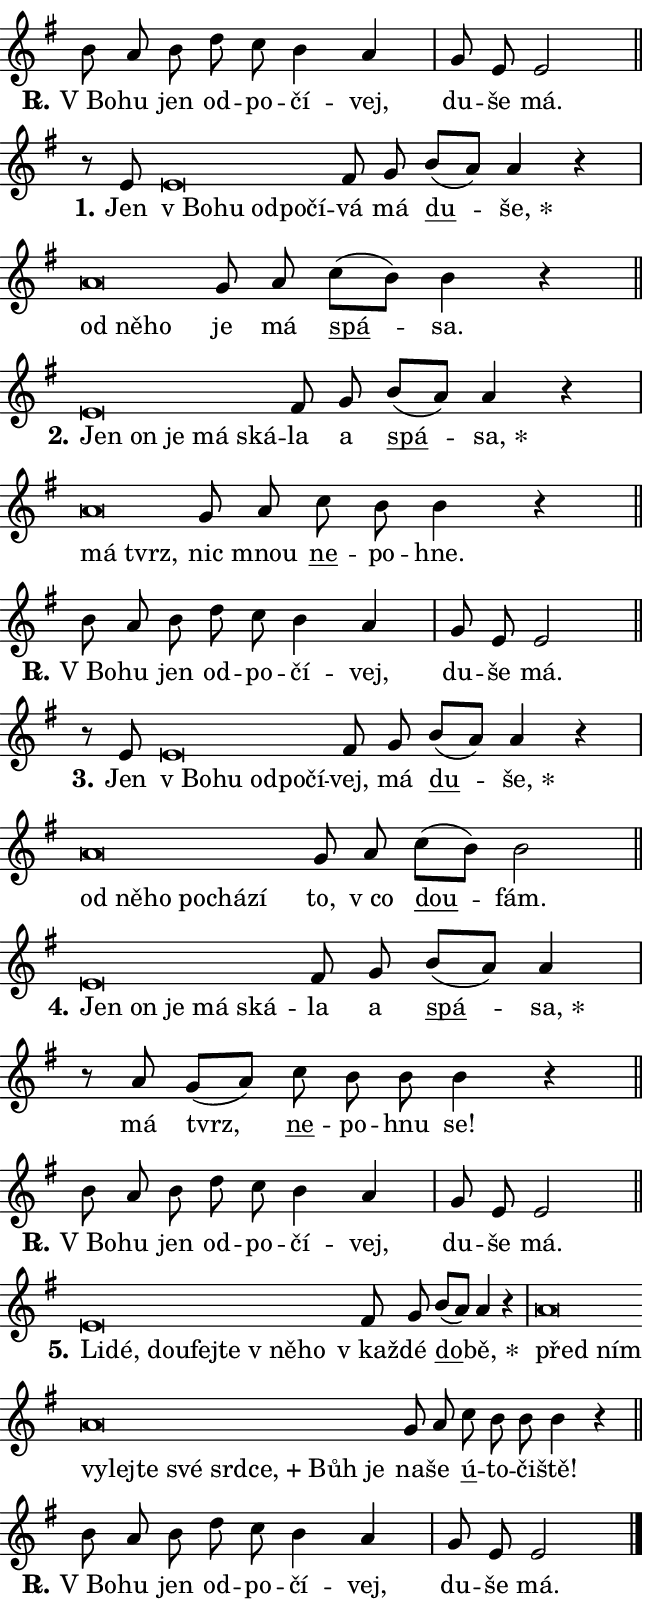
\version "2.24.0"
\header { tagline = "" }
\paper {
  indent = 0\cm
  top-margin = 0\cm
  right-margin = 0.13\cm % to fit lyric hyphens
  bottom-margin = 0\cm
  left-margin = 0\cm
  paper-width = 11\cm
  page-breaking = #ly:one-page-breaking
  system-system-spacing.basic-distance = #11
  score-system-spacing.basic-distance = #11
  ragged-last = ##f
}


%% Author: Thomas Morley
%% https://lists.gnu.org/archive/html/lilypond-user/2020-05/msg00002.html
#(define (line-position grob)
"Returns position of @var[grob} in current system:
   @code{'start}, if at first time-step
   @code{'end}, if at last time-step
   @code{'middle} otherwise
"
  (let* ((col (ly:item-get-column grob))
         (ln (ly:grob-object col 'left-neighbor))
         (rn (ly:grob-object col 'right-neighbor))
         (col-to-check-left (if (ly:grob? ln) ln col))
         (col-to-check-right (if (ly:grob? rn) rn col))
         (break-dir-left
           (and
             (ly:grob-property col-to-check-left 'non-musical #f)
             (ly:item-break-dir col-to-check-left)))
         (break-dir-right
           (and
             (ly:grob-property col-to-check-right 'non-musical #f)
             (ly:item-break-dir col-to-check-right))))
        (cond ((eqv? 1 break-dir-left) 'start)
              ((eqv? -1 break-dir-right) 'end)
              (else 'middle))))

#(define (tranparent-at-line-position vctor)
  (lambda (grob)
  "Relying on @code{line-position} select the relevant enry from @var{vctor}.
Used to determine transparency,"
    (case (line-position grob)
      ((end) (not (vector-ref vctor 0)))
      ((middle) (not (vector-ref vctor 1)))
      ((start) (not (vector-ref vctor 2))))))

noteHeadBreakVisibility =
#(define-music-function (break-visibility)(vector?)
"Makes @code{NoteHead}s transparent relying on @var{break-visibility}"
#{
  \override NoteHead.transparent =
    #(tranparent-at-line-position break-visibility)
#})

#(define delete-ledgers-for-transparent-note-heads
  (lambda (grob)
    "Reads whether a @code{NoteHead} is transparent.
If so this @code{NoteHead} is removed from @code{'note-heads} from
@var{grob}, which is supposed to be @code{LedgerLineSpanner}.
As a result ledgers are not printed for this @code{NoteHead}"
    (let* ((nhds-array (ly:grob-object grob 'note-heads))
           (nhds-list
             (if (ly:grob-array? nhds-array)
                 (ly:grob-array->list nhds-array)
                 '()))
           ;; Relies on the transparent-property being done before
           ;; Staff.LedgerLineSpanner.after-line-breaking is executed.
           ;; This is fragile ...
           (to-keep
             (remove
               (lambda (nhd)
                 (ly:grob-property nhd 'transparent #f))
               nhds-list)))
      ;; TODO find a better method to iterate over grob-arrays, similiar
      ;; to filter/remove etc for lists
      ;; For now rebuilt from scratch
      (set! (ly:grob-object grob 'note-heads)  '())
      (for-each
        (lambda (nhd)
          (ly:pointer-group-interface::add-grob grob 'note-heads nhd))
        to-keep))))

squashNotes = {
  \override NoteHead.X-extent = #'(-0.2 . 0.2)
  \override NoteHead.Y-extent = #'(-0.75 . 0)
  \override NoteHead.stencil =
    #(lambda (grob)
       (let ((pos (ly:grob-property grob 'staff-position)))
         (begin
           (if (< pos -7) (display "ERROR: Lower brevis then expected\n") (display ""))
           (if (<= pos -6) ly:text-interface::print ly:note-head::print))))
}
unSquashNotes = {
  \revert NoteHead.X-extent
  \revert NoteHead.Y-extent
  \revert NoteHead.stencil
}

hideNotes = \noteHeadBreakVisibility #begin-of-line-visible
unHideNotes = \noteHeadBreakVisibility #all-visible

% work-around for resetting accidentals
% https://lilypond.org/doc/v2.23/Documentation/notation/displaying-rhythms#unmetered-music
cadenzaMeasure = {
  \cadenzaOff
  \partial 1024 s1024
  \cadenzaOn
}

#(define-markup-command (accent layout props text) (markup?)
  "Underline accented syllable"
  (interpret-markup layout props
    #{\markup \override #'(offset . 4.3) \underline { #text }#}))

responsum = \markup \concat {
  "R" \hspace #-1.05 \path #0.1 #'((moveto 0 0.07) (lineto 0.9 0.8)) \hspace #0.05 "."
}

spaceSize = #0.6828661417322834 % exact space size for TeX Gyre Schola

\layout {
  \context {
    \Staff
    \remove "Time_signature_engraver"
    \override LedgerLineSpanner.after-line-breaking = #delete-ledgers-for-transparent-note-heads
  }
  \context {
    \Lyrics {
      \override LyricSpace.minimum-distance = \spaceSize
      \override LyricText.font-name = #"TeX Gyre Schola"
      \override LyricText.font-size = 1
      \override StanzaNumber.font-name = #"TeX Gyre Schola Bold"
      \override StanzaNumber.font-size = 1
    }
  }
  \context {
    \Score 
    \override NoteHead.text =
      #(lambda (grob) 
        (let ((pos (ly:grob-property grob 'staff-position)))
          #{\markup {
            \combine
              \halign #-0.55 \raise #(if (= pos -6) 0 0.5) \override #'(thickness . 2) \draw-line #'(3.2 . 0)
              \musicglyph "noteheads.sM1"
          }#}))
  }
}

% magnetic-lyrics.ily
%
%   written by
%     Jean Abou Samra <jean@abou-samra.fr>
%     Werner Lemberg <wl@gnu.org>
%
%   adapted by
%     Jiri Hon <jiri.hon@gmail.com>
%
% Version 2022-Apr-15

% https://www.mail-archive.com/lilypond-user@gnu.org/msg149350.html

#(define (Left_hyphen_pointer_engraver context)
   "Collect syllable-hyphen-syllable occurrences in lyrics and store
them in properties.  This engraver only looks to the left.  For
example, if the lyrics input is @code{foo -- bar}, it does the
following.

@itemize @bullet
@item
Set the @code{text} property of the @code{LyricHyphen} grob between
@q{foo} and @q{bar} to @code{foo}.

@item
Set the @code{left-hyphen} property of the @code{LyricText} grob with
text @q{foo} to the @code{LyricHyphen} grob between @q{foo} and
@q{bar}.
@end itemize

Use this auxiliary engraver in combination with the
@code{lyric-@/text::@/apply-@/magnetic-@/offset!} hook."
   (let ((hyphen #f)
         (text #f))
     (make-engraver
      (acknowledgers
       ((lyric-syllable-interface engraver grob source-engraver)
        (set! text grob)))
      (end-acknowledgers
       ((lyric-hyphen-interface engraver grob source-engraver)
        ;(when (not (grob::has-interface grob 'lyric-space-interface))
          (set! hyphen grob)));)
      ((stop-translation-timestep engraver)
       (when (and text hyphen)
         (ly:grob-set-object! text 'left-hyphen hyphen))
       (set! text #f)
       (set! hyphen #f)))))

#(define (lyric-text::apply-magnetic-offset! grob)
   "If the space between two syllables is less than the value in
property @code{LyricText@/.details@/.squash-threshold}, move the right
syllable to the left so that it gets concatenated with the left
syllable.

Use this function as a hook for
@code{LyricText@/.after-@/line-@/breaking} if the
@code{Left_@/hyphen_@/pointer_@/engraver} is active."
   (let ((hyphen (ly:grob-object grob 'left-hyphen #f)))
     (when hyphen
       (let ((left-text (ly:spanner-bound hyphen LEFT)))
         (when (grob::has-interface left-text 'lyric-syllable-interface)
           (let* ((common (ly:grob-common-refpoint grob left-text X))
                  (this-x-ext (ly:grob-extent grob common X))
                  (left-x-ext
                   (begin
                     ;; Trigger magnetism for left-text.
                     (ly:grob-property left-text 'after-line-breaking)
                     (ly:grob-extent left-text common X)))
                  ;; `delta` is the gap width between two syllables.
                  (delta (- (interval-start this-x-ext)
                            (interval-end left-x-ext)))
                  (details (ly:grob-property grob 'details))
                  (threshold (assoc-get 'squash-threshold details 0.2)))
             (when (< delta threshold)
               (let* (;; We have to manipulate the input text so that
                      ;; ligatures crossing syllable boundaries are not
                      ;; disabled.  For languages based on the Latin
                      ;; script this is essentially a beautification.
                      ;; However, for non-Western scripts it can be a
                      ;; necessity.
                      (lt (ly:grob-property left-text 'text))
                      (rt (ly:grob-property grob 'text))
                      (is-space (grob::has-interface hyphen 'lyric-space-interface))
                      (space (if is-space " " ""))
                      (extra-delta (if is-space spaceSize 0))
                      ;; Append new syllable.
                      (ltrt-space (if (and (string? lt) (string? rt))
                                (string-append lt space rt)
                                (make-concat-markup (list lt space rt))))
                      ;; Right-align `ltrt` to the right side.
                      (ltrt-space-markup (grob-interpret-markup
                               grob
                               (make-translate-markup
                                (cons (interval-length this-x-ext) 0)
                                (make-right-align-markup ltrt-space)))))
                 (begin
                   ;; Don't print `left-text`.
                   (ly:grob-set-property! left-text 'stencil #f)
                   ;; Set text and stencil (which holds all collected
                   ;; syllables so far) and shift it to the left.
                   (ly:grob-set-property! grob 'text ltrt-space)
                   (ly:grob-set-property! grob 'stencil ltrt-space-markup)
                   (ly:grob-translate-axis! grob (- (- delta extra-delta)) X))))))))))


#(define (lyric-hyphen::displace-bounds-first grob)
   ;; Make very sure this callback isn't triggered too early.
   (let ((left (ly:spanner-bound grob LEFT))
         (right (ly:spanner-bound grob RIGHT)))
     (ly:grob-property left 'after-line-breaking)
     (ly:grob-property right 'after-line-breaking)
     (ly:lyric-hyphen::print grob)))

squashThreshold = #0.4

\layout {
  \context {
    \Lyrics
    \consists #Left_hyphen_pointer_engraver
    \override LyricText.after-line-breaking =
      #lyric-text::apply-magnetic-offset!
    \override LyricHyphen.stencil = #lyric-hyphen::displace-bounds-first
    \override LyricText.details.squash-threshold = \squashThreshold
    \override LyricHyphen.minimum-distance = 0
    \override LyricHyphen.minimum-length = \squashThreshold
  }
}

squashText = \override LyricText.details.squash-threshold = 9999
unSquashText = \override LyricText.details.squash-threshold = \squashThreshold

leftText = \override LyricText.self-alignment-X = #LEFT
unLeftText = \revert LyricText.self-alignment-X

starOffset = #(lambda (grob) 
                (let ((x_offset (ly:self-alignment-interface::aligned-on-x-parent grob)))
                  (if (= x_offset 0) 0 (+ x_offset 1.2))))

star = #(define-music-function (syllable)(string?)
"Append star separator at the end of a syllable"
#{
  \once \override LyricText.X-offset = #starOffset
  \lyricmode { \markup {
    #syllable
    \override #'((font-name . "TeX Gyre Schola Bold")) \hspace #0.2 \lower #0.65 \larger "*"
  } }
#})

starAccent = #(define-music-function (syllable)(string?)
"Append star separator at the end of a syllable and make accent"
#{
  \once \override LyricText.X-offset = #starOffset
  \lyricmode { \markup {
    \accent #syllable
    \override #'((font-name . "TeX Gyre Schola Bold")) \hspace #0.2 \lower #0.65 \larger "*"
  } }
#})

breath = #(define-music-function (syllable)(string?)
"Append breathing indicator at the end of a syllable"
#{
  \lyricmode { \markup { #syllable "+" } }
#})

optionalBreath = #(define-music-function (syllable)(string?)
"Append optional breathing indicator at the end of a syllable"
#{
  \lyricmode { \markup { #syllable "(+)" } }
#})


\score {
    <<
        \new Voice = "melody" { \cadenzaOn \key g \major \relative { b'8 a b d c b4 a \cadenzaMeasure \bar "|" g8 e e2 \cadenzaMeasure \bar "||" \break } }
        \new Lyrics \lyricsto "melody" { \lyricmode { \set stanza = \responsum
"V Bo" -- hu jen od -- po -- čí -- vej, du -- še má. } }
    >>
    \layout {}
}

\score {
    <<
        \new Voice = "melody" { \cadenzaOn \key g \major \relative { r8 e'8 \squashNotes e\breve*1/16 \hideNotes \breve*1/16 \bar "" \breve*1/16 \bar "" \breve*1/16 \breve*1/16 \bar "" \unHideNotes \unSquashNotes fis8 g \bar "" b[( a)] a4 r \cadenzaMeasure \bar "|" \squashNotes a\breve*1/16 \hideNotes \breve*1/16 \breve*1/16 \bar "" \unHideNotes \unSquashNotes g8 a \bar "" c[( b)] b4 r \cadenzaMeasure \bar "||" \break } }
        \new Lyrics \lyricsto "melody" { \lyricmode { \set stanza = "1."
Jen \leftText "v Bo" -- \squashText hu od -- po -- čí -- \unLeftText \unSquashText vá má \markup \accent du -- \star še, \leftText od \squashText ně -- ho \unLeftText \unSquashText je má \markup \accent spá -- sa. } }
    >>
    \layout {}
}

\score {
    <<
        \new Voice = "melody" { \cadenzaOn \key g \major \relative { \squashNotes e'\breve*1/16 \hideNotes \breve*1/16 \bar "" \breve*1/16 \bar "" \breve*1/16 \breve*1/16 \bar "" \unHideNotes \unSquashNotes fis8 g \bar "" b[( a)] a4 r \cadenzaMeasure \bar "|" \squashNotes a\breve*1/16 \hideNotes \breve*1/16 \bar "" \unHideNotes \unSquashNotes g8 a \bar "" c b b4 r \cadenzaMeasure \bar "||" \break } }
        \new Lyrics \lyricsto "melody" { \lyricmode { \set stanza = "2."
\leftText Jen \squashText on je má ská -- \unLeftText \unSquashText la a \markup \accent spá -- \star sa, \leftText má \squashText tvrz, \unLeftText \unSquashText nic mnou \markup \accent ne -- po -- hne. } }
    >>
    \layout {}
}

\score {
    <<
        \new Voice = "melody" { \cadenzaOn \key g \major \relative { b'8 a b d c b4 a \cadenzaMeasure \bar "|" g8 e e2 \cadenzaMeasure \bar "||" \break } }
        \new Lyrics \lyricsto "melody" { \lyricmode { \set stanza = \responsum
"V Bo" -- hu jen od -- po -- čí -- vej, du -- še má. } }
    >>
    \layout {}
}

\score {
    <<
        \new Voice = "melody" { \cadenzaOn \key g \major \relative { r8 e'8 \squashNotes e\breve*1/16 \hideNotes \breve*1/16 \bar "" \breve*1/16 \bar "" \breve*1/16 \breve*1/16 \bar "" \unHideNotes \unSquashNotes fis8 g \bar "" b[( a)] a4 r \cadenzaMeasure \bar "|" \squashNotes a\breve*1/16 \hideNotes \breve*1/16 \bar "" \breve*1/16 \bar "" \breve*1/16 \bar "" \breve*1/16 \breve*1/16 \bar "" \unHideNotes \unSquashNotes g8 a \bar "" c[( b)] b2 \cadenzaMeasure \bar "||" \break } }
        \new Lyrics \lyricsto "melody" { \lyricmode { \set stanza = "3."
Jen \leftText "v Bo" -- \squashText hu od -- po -- čí -- \unLeftText \unSquashText vej, má \markup \accent du -- \star še, \leftText od \squashText ně -- ho po -- chá -- zí \unLeftText \unSquashText to, "v co" \markup \accent dou -- fám. } }
    >>
    \layout {}
}

\score {
    <<
        \new Voice = "melody" { \cadenzaOn \key g \major \relative { \squashNotes e'\breve*1/16 \hideNotes \breve*1/16 \bar "" \breve*1/16 \bar "" \breve*1/16 \breve*1/16 \bar "" \unHideNotes \unSquashNotes fis8 g \bar "" b[( a)] a4 \cadenzaMeasure \bar "|" r8 a g8[( a)] \bar "" c b b b4 r \cadenzaMeasure \bar "||" \break } }
        \new Lyrics \lyricsto "melody" { \lyricmode { \set stanza = "4."
\leftText Jen \squashText on je má ská -- \unLeftText \unSquashText la a \markup \accent spá -- \star sa, má tvrz, \markup \accent ne -- po -- hnu se! } }
    >>
    \layout {}
}

\score {
    <<
        \new Voice = "melody" { \cadenzaOn \key g \major \relative { b'8 a b d c b4 a \cadenzaMeasure \bar "|" g8 e e2 \cadenzaMeasure \bar "||" \break } }
        \new Lyrics \lyricsto "melody" { \lyricmode { \set stanza = \responsum
"V Bo" -- hu jen od -- po -- čí -- vej, du -- še má. } }
    >>
    \layout {}
}

\score {
    <<
        \new Voice = "melody" { \cadenzaOn \key g \major \relative { \squashNotes e'\breve*1/16 \hideNotes \breve*1/16 \bar "" \breve*1/16 \bar "" \breve*1/16 \bar "" \breve*1/16 \bar "" \breve*1/16 \breve*1/16 \bar "" \unHideNotes \unSquashNotes fis8 g \bar "" b[( a)] a4 r \cadenzaMeasure \bar "|" \squashNotes a\breve*1/16 \hideNotes \breve*1/16 \bar "" \breve*1/16 \bar "" \breve*1/16 \bar "" \breve*1/16 \bar "" \breve*1/16 \bar "" \breve*1/16 \bar "" \breve*1/16 \bar "" \breve*1/16 \breve*1/16 \bar "" \unHideNotes \unSquashNotes g8 a \bar "" c b b b4 r \cadenzaMeasure \bar "||" \break } }
        \new Lyrics \lyricsto "melody" { \lyricmode { \set stanza = "5."
\leftText Li -- \squashText dé, dou -- fej -- te "v ně" -- ho \unLeftText \unSquashText "v kaž" -- dé \markup \accent do -- \star bě, \leftText před \squashText ním vy -- lej -- te své srd -- \breath "ce," Bůh je \unLeftText \unSquashText na -- še \markup \accent ú -- to -- či -- ště! } }
    >>
    \layout {}
}

\score {
    <<
        \new Voice = "melody" { \cadenzaOn \key g \major \relative { b'8 a b d c b4 a \cadenzaMeasure \bar "|" g8 e e2 \cadenzaMeasure \bar "||" \break } \bar "|." }
        \new Lyrics \lyricsto "melody" { \lyricmode { \set stanza = \responsum
"V Bo" -- hu jen od -- po -- čí -- vej, du -- še má. } }
    >>
    \layout {}
}
